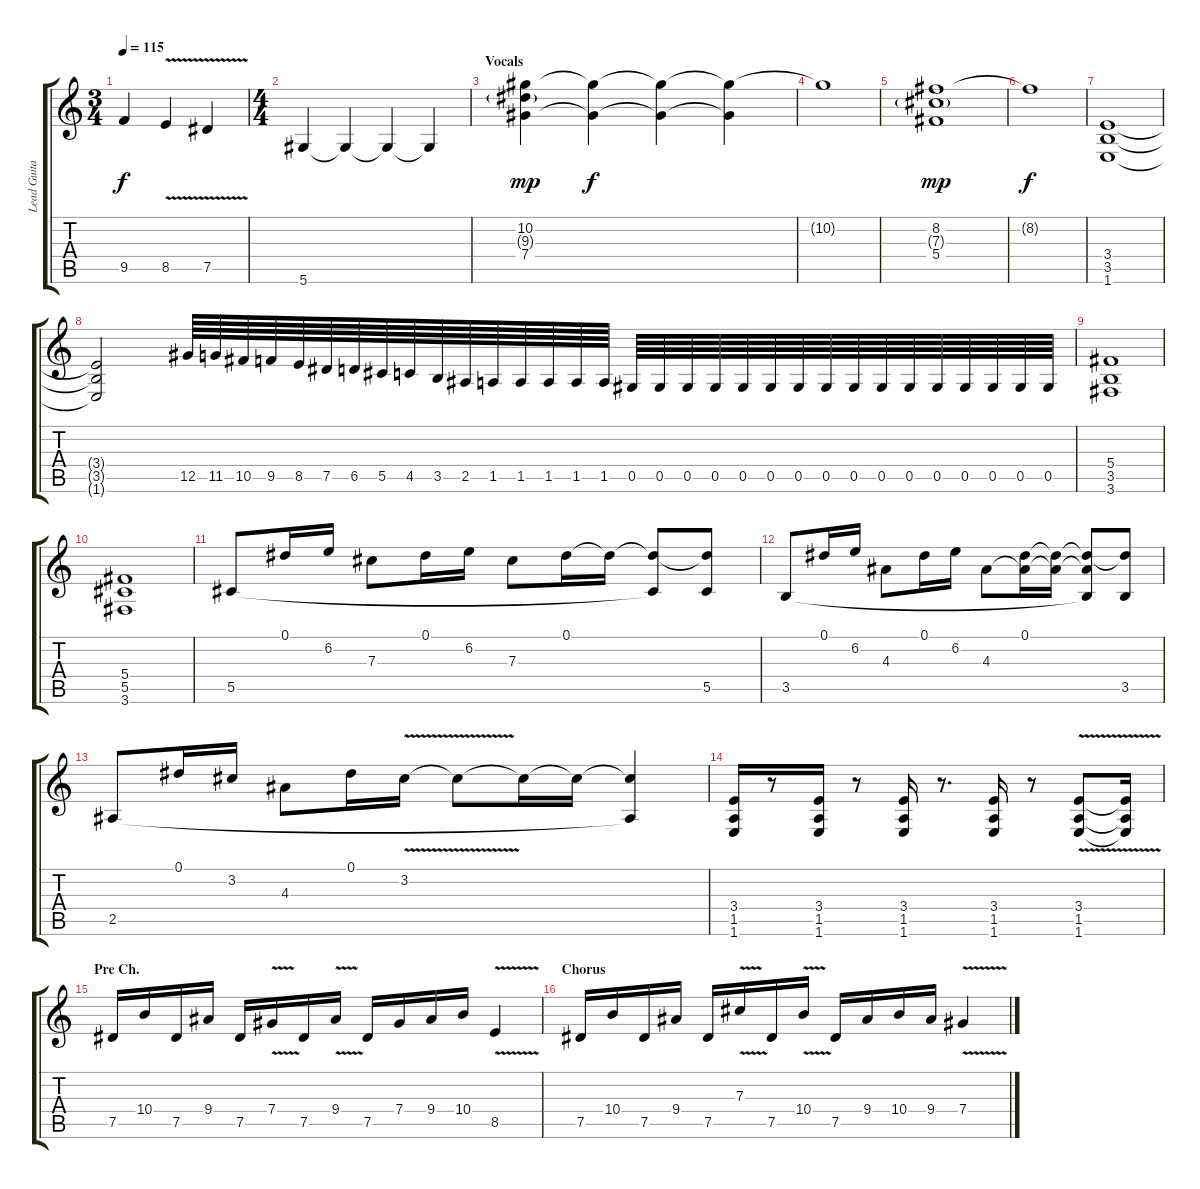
\track ("Lead Guitar" "Lead Guita") {instrument overdrivenguitar}
\staff {score tabs}
\tuning (Eb4 Bb3 Gb3 Db3 Ab2 Eb2) {hide}
\ts (3 4)
\tempo 115
\clef g2
\ks c
9.5{t}.4{dy f} 8.5{v}.4 7.5{v}.4 |
\ts (4 4)
5.6.4 5.6{t}.4 5.6{t}.4 5.6{t}.4 |
\section ("" "Vocals")
(10.2 9.3{g} 7.4).4{dy mp} (10.2{t} 7.4{t}).4{dy f} (10.2{t} 7.4{t}).4 (10.2{t} 7.4{t}).4 |
10.2{t}.1 |
(8.2 7.3{g} 5.4).1{dy mp} |
8.2{t}.1{dy f} |
(3.4 3.5 1.6).1 |
(3.4{t} 3.5{t} 1.6{t}).2 12.5.64 11.5.64 10.5.64 9.5.64 8.5.64 7.5.64 6.5.64 5.5.64 4.5.64 3.5.64 2.5.64 1.5.64 1.5.64 1.5.64 1.5.64 1.5.64 0.5.64 0.5.64 0.5.64 0.5.64 0.5.64 0.5.64 0.5.64 0.5.64 0.5.64 0.5.64 0.5.64 0.5.64 0.5.64 0.5.64 0.5.64 0.5.64 |
(5.4 3.5 3.6).1 |
(5.4 5.5 3.6).1 |
5.5.8{volume 12 instrument electricguitarclean} 0.1.16 6.2.16 7.3.8 0.1.16 6.2.16 7.3.8 0.1.16 0.1{t}.16 (0.1{t} 5.5{t}).8 (0.1{t} 5.5).8 |
3.5.8{volume 12 instrument electricguitarclean} 0.1.16 6.2.16 4.3.8 0.1.16 6.2.16 4.3.8 (0.1 4.3{t}).16 (0.1{t} 4.3{t}).16 (0.1{t} 4.3{t} 3.5{t}).8 (0.1{t} 3.5).8 |
2.5.8{volume 12 instrument electricguitarclean} 0.1.16 3.2.16 4.3.8 0.1.16 3.2{v}.16 3.2{t}.8 3.2{t}.16 3.2{t}.16 (3.2{t} 2.5{t}).4 |
(3.4 1.5 1.6).16{volume 16 instrument overdrivenguitar} r.8 (3.4 1.5 1.6).16 r.8 (3.4 1.5 1.6).16 r.8{d} (3.4 1.5 1.6).16 r.8 (3.4{v} 1.5 1.6).8 (3.4{t} 1.5{t} 1.6{t}).16 |
\section ("" "Pre Ch.")
7.5.16 10.4.16 7.5.16 9.4.16 7.5.16 7.4{v}.16 7.5.16 9.4{v}.16 7.5.16 7.4.16 9.4.16 10.4.16 8.5{v}.4 |
\section ("" "Chorus")
7.5.16 10.4.16 7.5.16 9.4.16 7.5.16 7.3{v}.16 7.5.16 10.4{v}.16 7.5.16 9.4.16 10.4.16 9.4.16 7.4{v}.4
